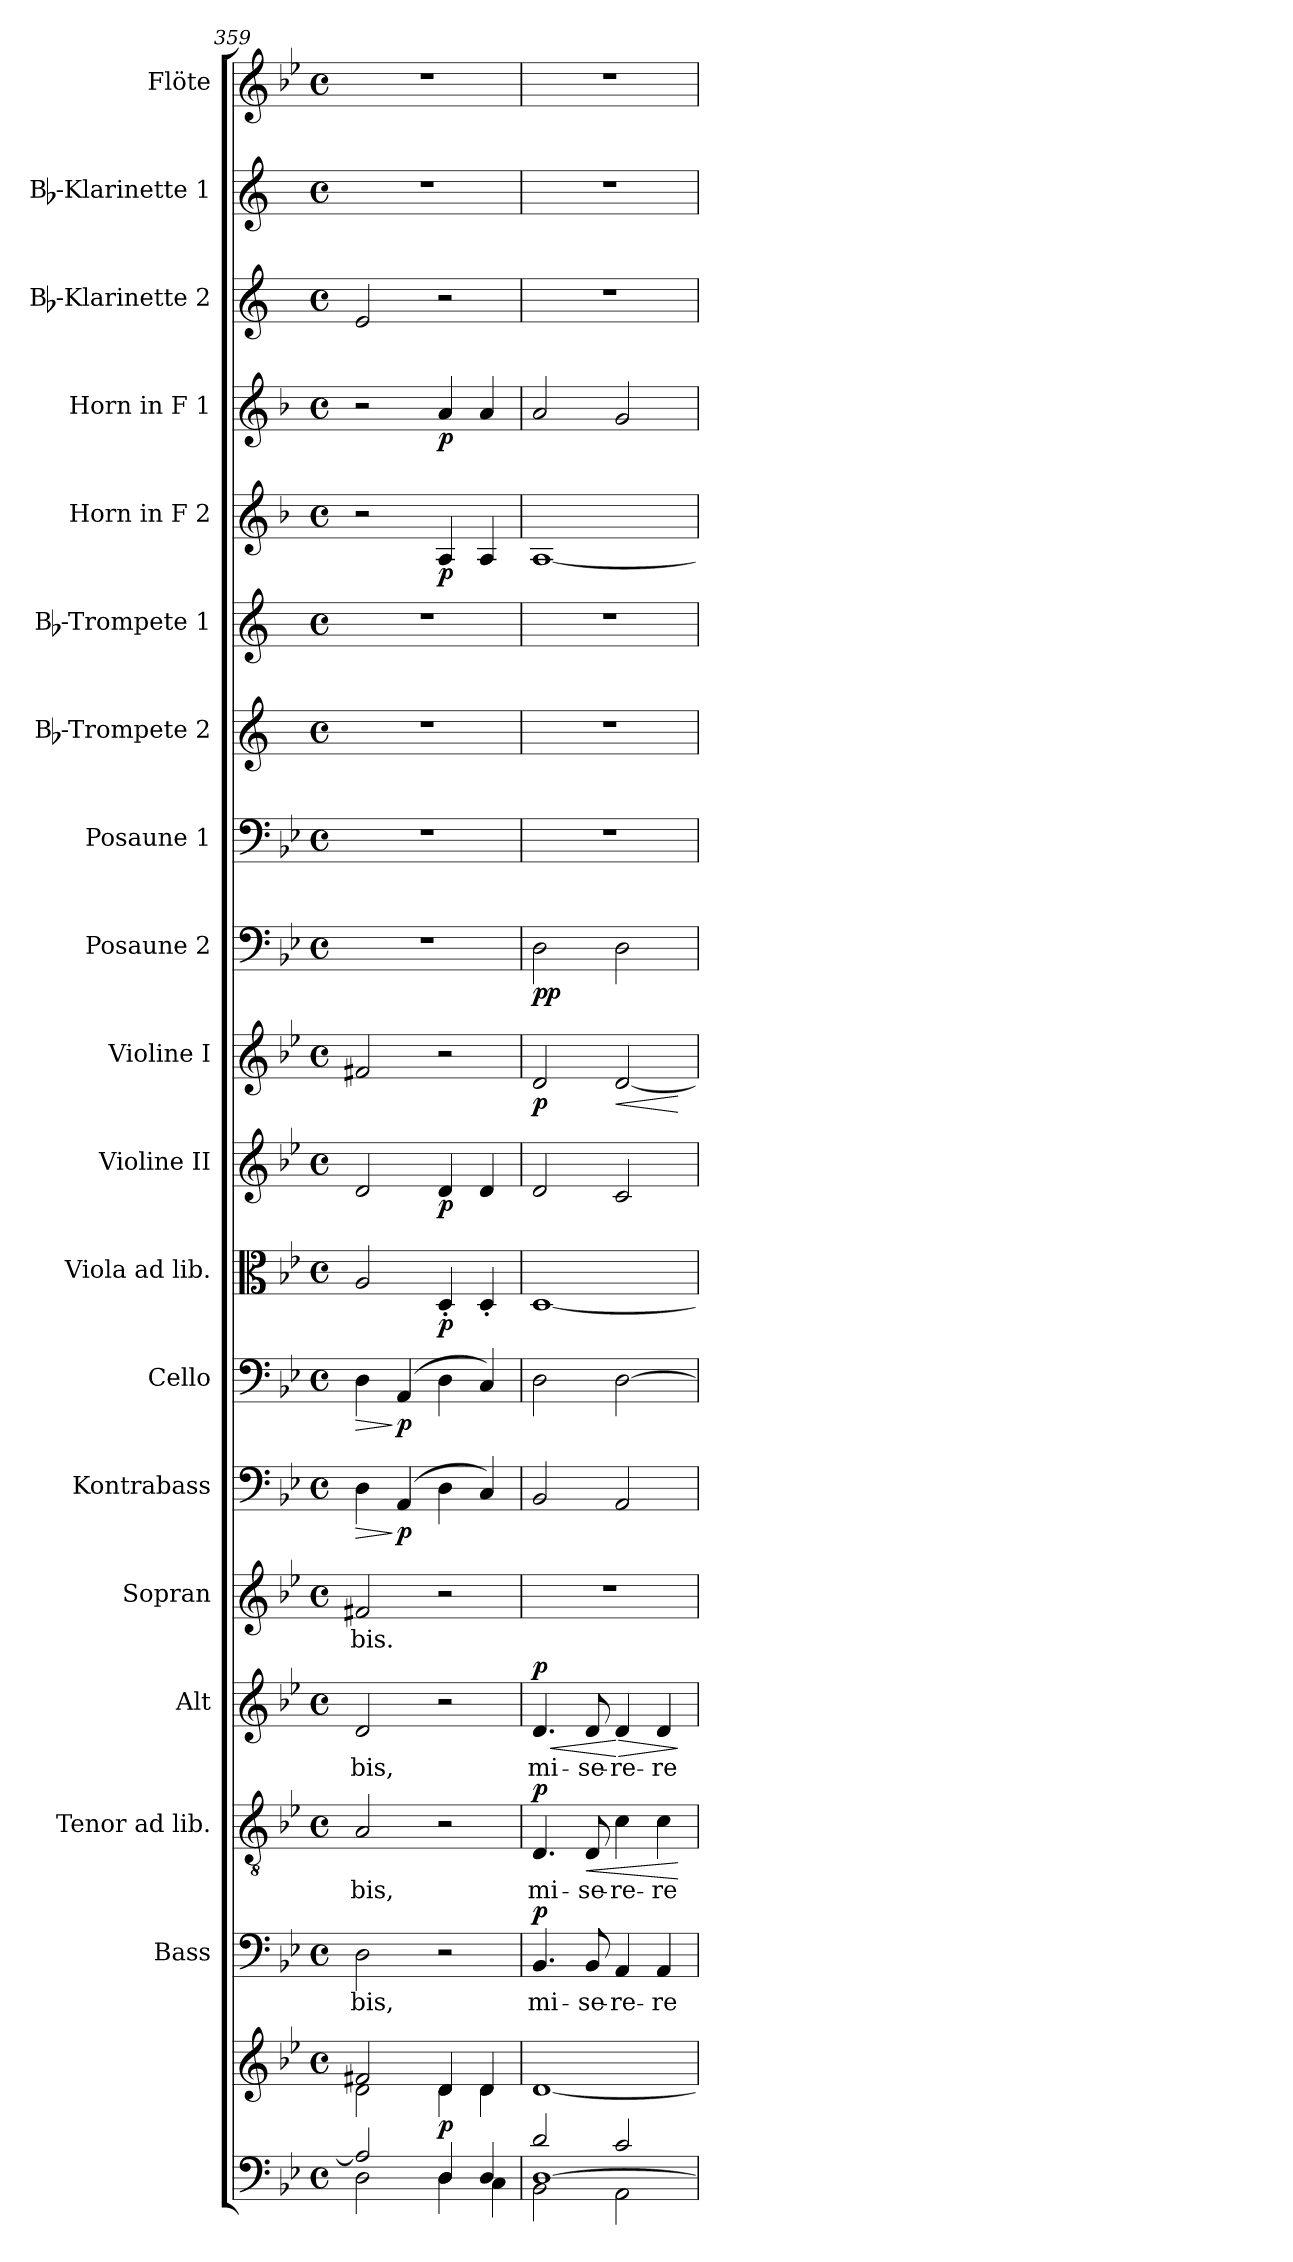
**kern	**kern	**dynam	**kern	**text	**dynam	**kern	**text	**dynam	**kern	**text	**dynam	**kern	**text	**kern	**dynam	**kern	**dynam	**kern	**dynam	**kern	**dynam	**kern	**dynam	**kern	**dynam	**kern	**kern	**kern	**kern	**dynam	**kern	**dynam	**kern	**kern	**kern
*part19	*part19	*part19	*part18	*part18	*part18	*part17	*part17	*part17	*part16	*part16	*part16	*part15	*part15	*part14	*part14	*part13	*part13	*part12	*part12	*part11	*part11	*part10	*part10	*part9	*part9	*part8	*part7	*part6	*part5	*part5	*part4	*part4	*part3	*part2	*part1
*staff20	*staff19	*staff19/20	*staff18	*staff18	*staff18	*staff17	*staff17	*staff17	*staff16	*staff16	*staff16	*staff15	*staff15	*staff14	*staff14	*staff13	*staff13	*staff12	*staff12	*staff11	*staff11	*staff10	*staff10	*staff9	*staff9	*staff8	*staff7	*staff6	*staff5	*staff5	*staff4	*staff4	*staff3	*staff2	*staff1
*	*	*	*I"Bass	*	*	*I"Tenor ad lib.	*	*	*I"Alt	*	*	*I"Sopran	*	*I"Kontrabass	*	*I"Cello	*	*I"Viola ad lib.	*	*I"Violine II	*	*I"Violine I	*	*I"Posaune 2	*	*I"Posaune 1	*I"Bb-Trompete 2	*I"Bb-Trompete 1	*I"Horn in F 2	*	*I"Horn in F 1	*	*I"Bb-Klarinette 2	*I"Bb-Klarinette 1	*I"Flöte
*	*	*	*I'B.	*	*	*I'T.	*	*	*I'A.	*	*	*I'S.	*	*I'Kb.	*	*	*	*I'Vla.	*	*I'Vl. II	*	*I'Vl. I	*	*I'Pos. 2	*	*I'Pos. 1	*I'Bb Trp. 2	*I'Bb Trp. 1	*	*	*	*	*I'Bb Kl. 2	*I'Bb Kl. 1	*I'Fl.
*clefF4	*clefG2	*	*clefF4	*	*	*clefGv2	*	*	*clefG2	*	*	*clefG2	*	*clefF4	*	*clefF4	*	*clefC3	*	*clefG2	*	*clefG2	*	*clefF4	*	*clefF4	*clefG2	*clefG2	*clefG2	*	*clefG2	*	*clefG2	*clefG2	*clefG2
*	*	*	*	*	*	*	*	*	*	*	*	*	*	*ITrd7c12	*	*	*	*	*	*	*	*	*	*	*	*	*ITrd1c2	*ITrd1c2	*ITrd4c7	*	*ITrd4c7	*	*ITrd1c2	*ITrd1c2	*
*k[b-e-]	*k[b-e-]	*	*k[b-e-]	*	*	*k[b-e-]	*	*	*k[b-e-]	*	*	*k[b-e-]	*	*k[b-e-]	*	*k[b-e-]	*	*k[b-e-]	*	*k[b-e-]	*	*k[b-e-]	*	*k[b-e-]	*	*k[b-e-]	*k[b-e-]	*k[b-e-]	*k[b-e-]	*	*k[b-e-]	*	*k[b-e-]	*k[b-e-]	*k[b-e-]
*B-:	*B-:	*	*B-:	*	*	*B-:	*	*	*B-:	*	*	*B-:	*	*B-:	*	*B-:	*	*B-:	*	*B-:	*	*B-:	*	*B-:	*	*B-:	*B-:	*B-:	*B-:	*	*B-:	*	*B-:	*B-:	*B-:
*M4/4	*M4/4	*	*M4/4	*	*	*M4/4	*	*	*M4/4	*	*	*M4/4	*	*M4/4	*	*M4/4	*	*M4/4	*	*M4/4	*	*M4/4	*	*M4/4	*	*M4/4	*M4/4	*M4/4	*M4/4	*	*M4/4	*	*M4/4	*M4/4	*M4/4
*met(c)	*met(c)	*	*met(c)	*	*	*met(c)	*	*	*met(c)	*	*	*met(c)	*	*met(c)	*	*met(c)	*	*met(c)	*	*met(c)	*	*met(c)	*	*met(c)	*	*met(c)	*met(c)	*met(c)	*met(c)	*	*met(c)	*	*met(c)	*met(c)	*met(c)
=359	=359	=359	=359	=359	=359	=359	=359	=359	=359	=359	=359	=359	=359	=359	=359	=359	=359	=359	=359	=359	=359	=359	=359	=359	=359	=359	=359	=359	=359	=359	=359	=359	=359	=359	=359
*^	*^	*	*	*	*	*	*	*	*	*	*	*	*	*	*	*	*	*	*	*	*	*	*	*	*	*	*	*	*	*	*	*	*	*	*
!	!	!	!	!	!	!LO:LY:b	!	!	!LO:LY:b	!	!	!LO:LY:b	!	!	!LO:LY:b	!	!LO:HP:b	!	!LO:HP:b	!	!	!	!	!	!	!	!	!	!	!	!	!	!	!	!	!	!
2A/]	2D\	2f#X/	2d\	.	2D\	-bis,	.	2A/	-bis,	.	2d/	-bis,	.	2f#X/	-bis.	4DD\	>	4D\	>	2A/	.	2d/	.	2f#X/	.	1r	.	1r	1r	1r	2r	.	2r	.	2d/	1r	1r
!	!	!	!	!	!	!	!	!	!	!	!	!	!	!	!	!	!LO:DY:n=1:b	!	!LO:DY:n=1:b	!	!	!	!	!	!	!	!	!	!	!	!	!	!	!	!	!	!
.	.	.	.	.	.	.	.	.	.	.	.	.	.	.	.	(4AAA/	] p	(4AA/	] p	.	.	.	.	.	.	.	.	.	.	.	.	.	.	.	.	.	.
!	!	!	!	!LO:DY:b	!	!	!	!	!	!	!	!	!	!	!	!	!	!	!	!	!LO:DY:b	!	!LO:DY:b	!	!	!	!	!	!	!	!	!LO:DY:b	!	!LO:DY:b	!	!	!
4D/	4D\	4d/	4d\	p	2r	.	.	2r	.	.	2r	.	.	2r	.	4DD\	.	4D\	.	4D'</	p	4d/	p	2r	.	.	.	.	.	.	4D/	p	4d/	p	2r	.	.
4D/	4C\	4d/	4d\	.	.	.	.	.	.	.	.	.	.	.	.	4CC/)	.	4C/)	.	4D'</	.	4d/	.	.	.	.	.	.	.	.	4D/	.	4d/	.	.	.	.
=360	=360	=360	=360	=360	=360	=360	=360	=360	=360	=360	=360	=360	=360	=360	=360	=360	=360	=360	=360	=360	=360	=360	=360	=360	=360	=360	=360	=360	=360	=360	=360	=360	=360	=360	=360	=360	=360
*	*^	*	*	*	*	*	*	*	*	*	*	*	*	*	*	*	*	*	*	*	*	*	*	*	*	*	*	*	*	*	*	*	*	*	*	*	*
!	!	!	!	!	!	!	!LO:LY:b	!LO:DY:a	!	!LO:LY:b	!LO:DY:a	!	!LO:LY:b	!LO:HP:b	!	!	!	!	!	!	!	!	!	!	!	!	!	!	!	!	!	!	!	!	!	!	!	!
!	!	!	!	!	!	!	!	!	!	!	!	!	!	!LO:DY:n=1:a	!	!	!	!	!	!	!	!	!	!	!	!LO:DY:b	!	!LO:DY:b	!	!	!	!	!	!	!	!	!	!
*	*	*	*v	*v	*	*	*	*	*	*	*	*	*	*	*	*	*	*	*	*	*	*	*	*	*	*	*	*	*	*	*	*	*	*	*	*	*	*
2d/	2BB-\	[1D	[1d	.	4.BB-/	mi-	p	4.D/	mi-	p	4.d/	mi-	< p	1r	.	2BBB-/	.	2D\	.	[1D	.	2d/	.	2d/	p	2D\	pp	1r	1r	1r	[1D	.	2d/	.	1r	1r	1r
!	!	!	!	!	!	!LO:LY:b	!	!	!LO:LY:b	!LO:HP:b	!	!LO:LY:b	!	!	!	!	!	!	!	!	!	!	!	!	!	!	!	!	!	!	!	!	!	!	!	!	!
.	.	.	.	.	8BB-/	-se-	.	8D/	-se-	<	8d/	-se-	.	.	.	.	.	.	.	.	.	.	.	.	.	.	.	.	.	.	.	.	.	.	.	.	.
!	!	!	!	!	!	!LO:LY:b	!	!	!LO:LY:b	!	!	!LO:LY:b	!LO:HP:n=1:b	!	!	!	!	!	!	!	!	!	!	!	!LO:HP:b	!	!	!	!	!	!	!	!	!	!	!	!
2c/	2AA\	.	.	.	4AA/	-re-	.	4c\	-re-	.	4d/	-re-	[ >	.	.	2AAA/	.	[2D\	.	.	.	2c/	.	[2d/	<	2D\	.	.	.	.	.	.	2c/	.	.	.	.
!	!	!	!	!	!	!LO:LY:b	!	!	!LO:LY:b	!	!	!LO:LY:b	!	!	!	!	!	!	!	!	!	!	!	!	!	!	!	!	!	!	!	!	!	!	!	!	!
.	.	.	.	.	4AA/	-re	.	4c\	-re	.	4d/	-re	.	.	.	.	.	.	.	.	.	.	.	.	.	.	.	.	.	.	.	.	.	.	.	.	.
*v	*v	*v	*	*	*	*	*	*	*	*	*	*	*	*	*	*	*	*	*	*	*	*	*	*	*	*	*	*	*	*	*	*	*	*	*	*	*
.	.	.	.	.	.	.	.	[	.	.	]	.	.	.	.	.	.	.	.	.	.	.	[	.	.	.	.	.	.	.	.	.	.	.	.
=	=	=	=	=	=	=	=	=	=	=	=	=	=	=	=	=	=	=	=	=	=	=	=	=	=	=	=	=	=	=	=	=	=	=	=
*-	*-	*-	*-	*-	*-	*-	*-	*-	*-	*-	*-	*-	*-	*-	*-	*-	*-	*-	*-	*-	*-	*-	*-	*-	*-	*-	*-	*-	*-	*-	*-	*-	*-	*-	*-
